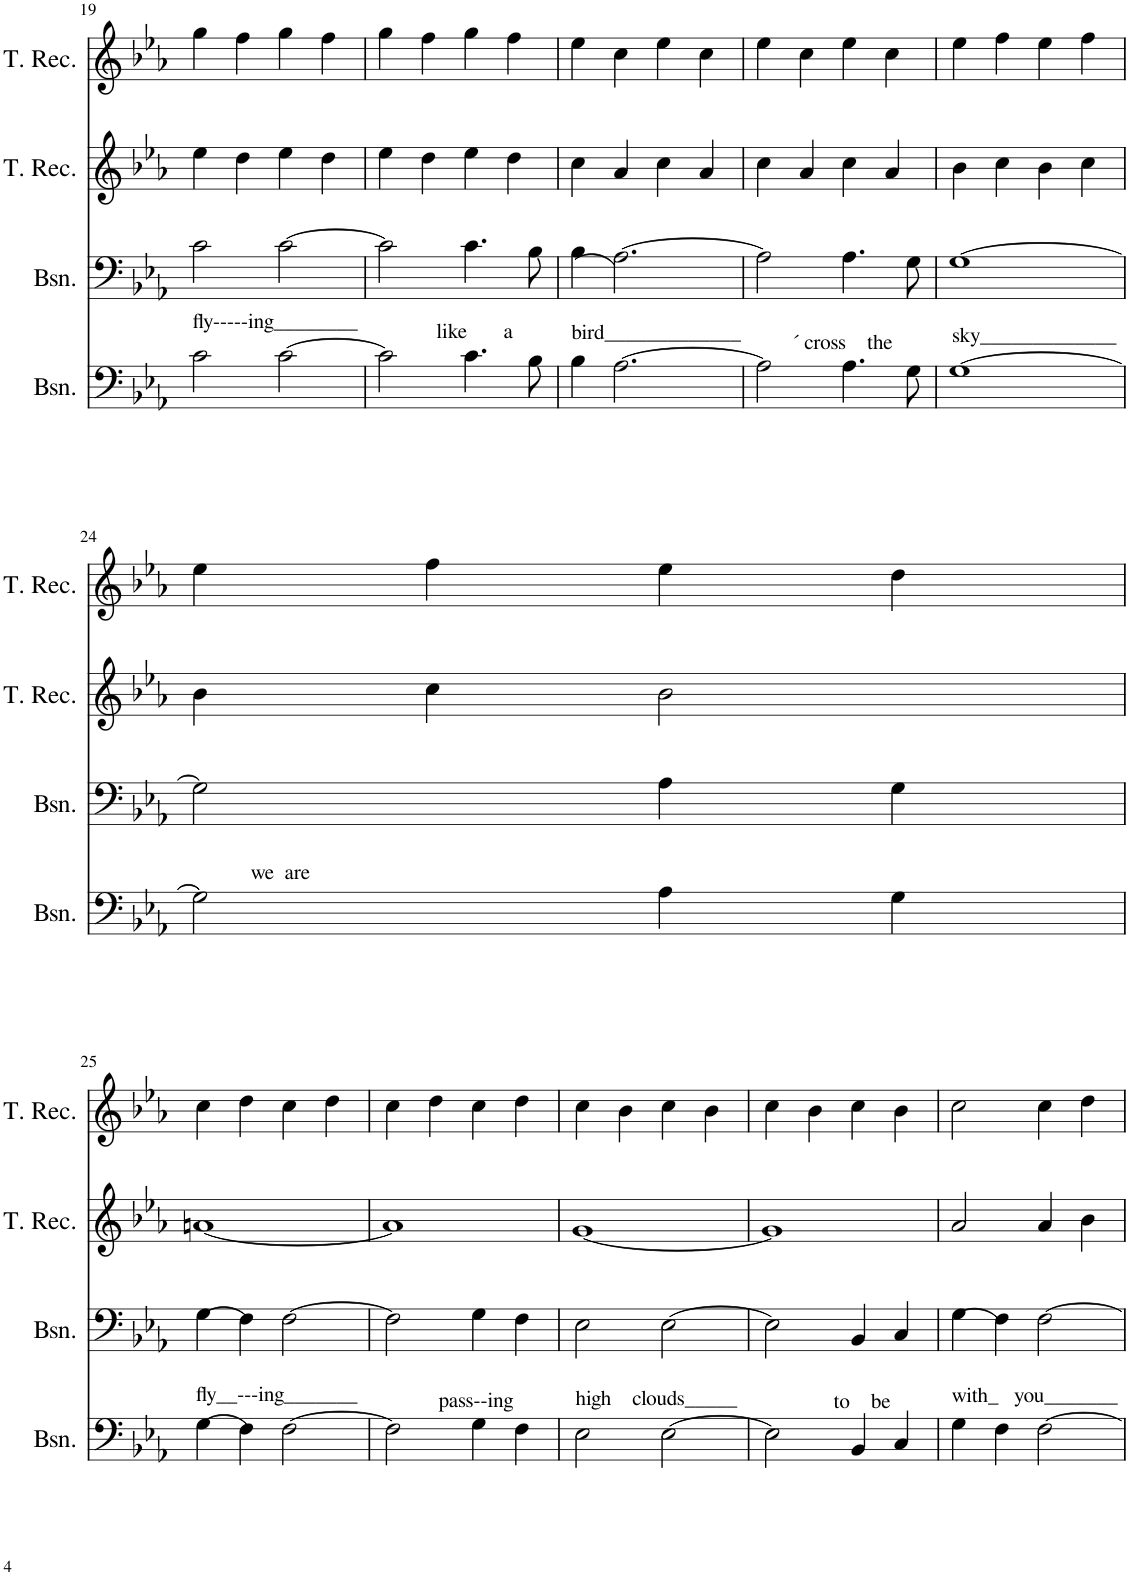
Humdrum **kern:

**kern	**kern	**kern	**kern
*part4	*part3	*part2	*part1
*staff4	*staff3	*staff2	*staff1
*I"Bassoon	*I"Bassoon	*I"Tenor Recorder	*I"Tenor Recorder
*I'Bsn.	*I'Bsn.	*I'T. Rec.	*I'T. Rec.
!!LO:PB:g=z
*clefF4	*clefF4	*clefG2	*clefG2
*k[b-e-a-]	*k[b-e-a-]	*k[b-e-a-]	*k[b-e-a-]
*M4/4	*M4/4	*M4/4	*M4/4
=19	=19	=19	=19
!LO:TX:a:t=fly-----ing________	!	!	!
2c\	2c\	4ee-\	4gg\
.	.	4dd\	4ff\
[2c\	[2c\	4ee-\	4gg\
.	.	4dd\	4ff\
=20	=20	=20	=20
!LO:TX:a:t=like       a	!	!	!
2c\]	2c\]	4ee-\	4gg\
.	.	4dd\	4ff\
4.c\	4.c\	4ee-\	4gg\
.	.	4dd\	4ff\
8B-\	8B-\	.	.
=21	=21	=21	=21
!LO:TX:a:t=bird_____________	!	!	!
4B-\	(4B-\	4cc\	4ee-\
[2.A-\	[2.A-\)	4a-/	4cc\
.	.	4cc\	4ee-\
.	.	4a-/	4cc\
=22	=22	=22	=22
!LO:TX:a:t=´ cross    the	!	!	!
2A-\]	2A-\]	4cc\	4ee-\
.	.	4a-/	4cc\
4.A-\	4.A-\	4cc\	4ee-\
.	.	4a-/	4cc\
8G\	8G\	.	.
=23	=23	=23	=23
!LO:TX:a:t=sky_____________	!	!	!
[1G	[1G	4b-\	4ee-\
.	.	4cc\	4ff\
.	.	4b-\	4ee-\
.	.	4cc\	4ff\
!!LO:LB:g=z
=24	=24	=24	=24
!LO:TX:a:t=we  are	!	!	!
2G\]	2G\]	4b-\	4ee-\
.	.	4cc\	4ff\
4A-\	4A-\	2b-\	4ee-\
4G\	4G\	.	4dd\
!!LO:LB:g=z
=25	=25	=25	=25
!LO:TX:a:t=fly__---ing_______	!	!	!
(4G\	(4G\	[1an	4cc\
4F\)	4F\)	.	4dd\
[2F\	[2F\	.	4cc\
.	.	.	4dd\
=26	=26	=26	=26
!LO:TX:a:t=pass--ing	!	!	!
2F\]	2F\]	1a]	4cc\
.	.	.	4dd\
4G\	4G\	.	4cc\
4F\	4F\	.	4dd\
=27	=27	=27	=27
!LO:TX:a:t=high    clouds_____	!	!	!
2E-\	2E-\	[1g	4cc\
.	.	.	4b-\
[2E-\	[2E-\	.	4cc\
.	.	.	4b-\
=28	=28	=28	=28
!LO:TX:a:t=to    be	!	!	!
2E-\]	2E-\]	1g]	4cc\
.	.	.	4b-\
4BB-/	4BB-/	.	4cc\
4C/	4C/	.	4b-\
=29	=29	=29	=29
!LO:TX:a:t=with_   you_______	!	!	!
4G\	(4G\	2a-/	2cc\
4F\	4F\)	.	.
[2F\	[2F\	4a-/	4cc\
.	.	4b-\	4dd\
=	=	=	=
*-	*-	*-	*-
